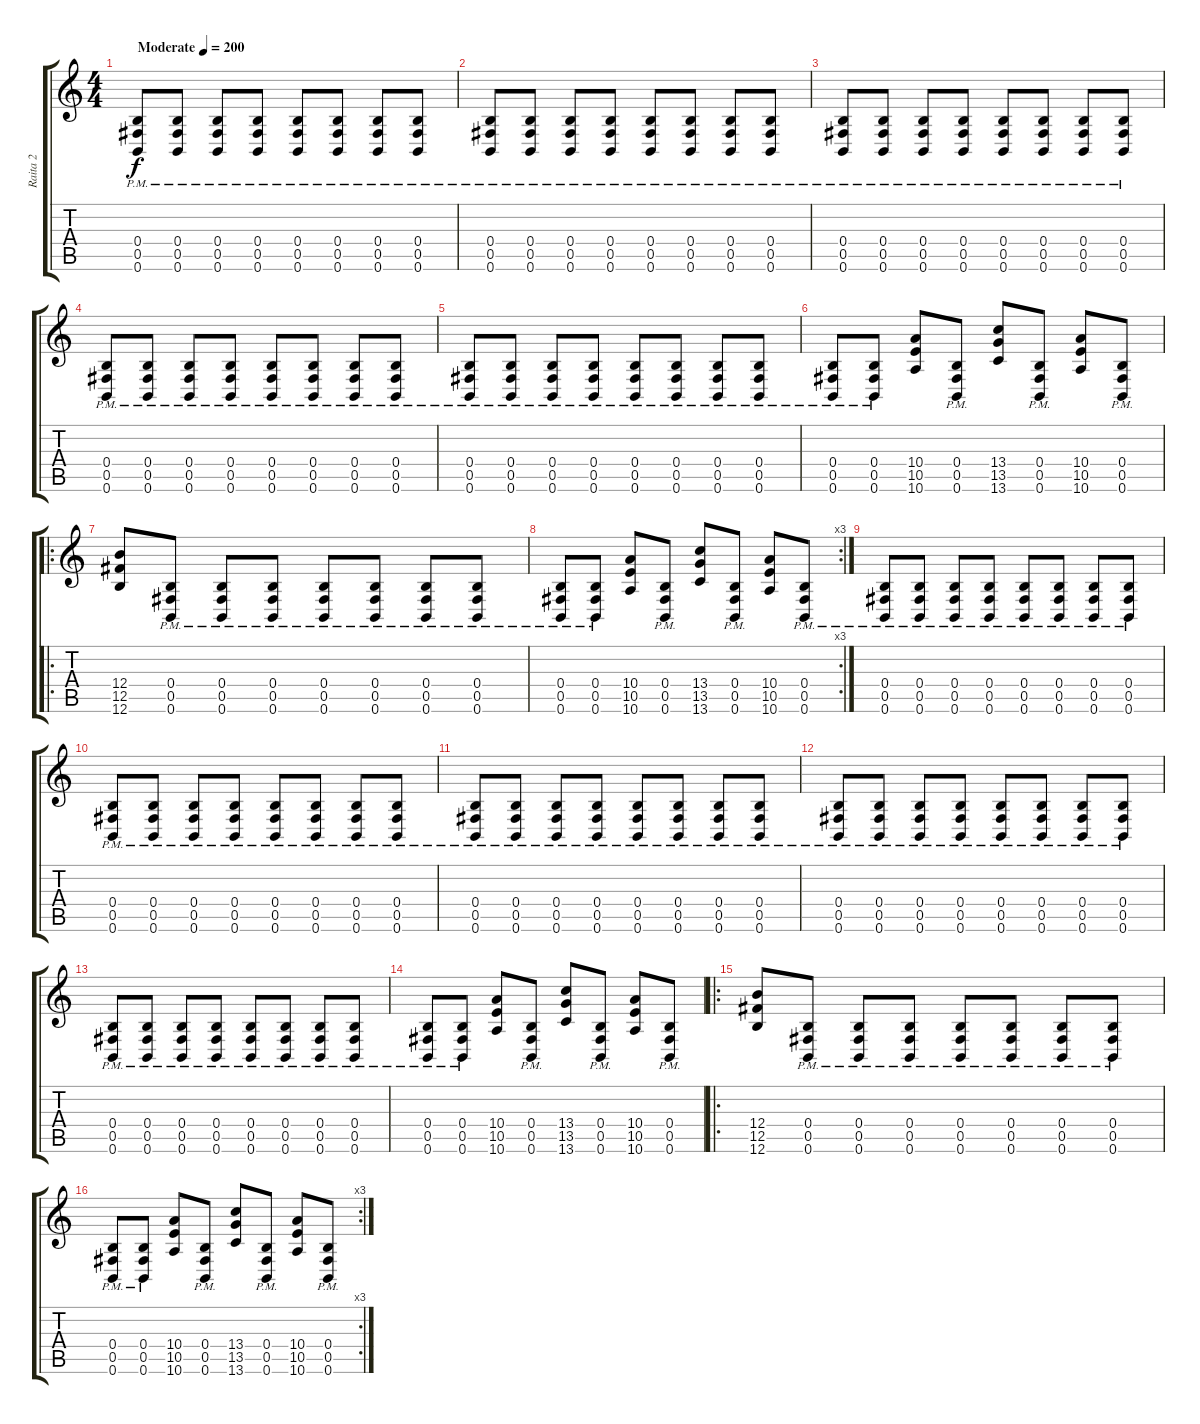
\track ("Raita 2" "Raita 2") {instrument distortionguitar}
\staff {score tabs}
\tuning (Db4 Ab3 E3 B2 Gb2 B1) {hide}
\ts (4 4)
\tempo (200 "Moderate")
\clef g2
\ks c
(0.4{pm} 0.5{pm} 0.6{pm}).8{dy f instrument distortionguitar} (0.4{pm} 0.5{pm} 0.6{pm}).8 (0.4{pm} 0.5{pm} 0.6{pm}).8 (0.4{pm} 0.5{pm} 0.6{pm}).8 (0.4{pm} 0.5{pm} 0.6{pm}).8 (0.4{pm} 0.5{pm} 0.6{pm}).8 (0.4{pm} 0.5{pm} 0.6{pm}).8 (0.4{pm} 0.5{pm} 0.6{pm}).8 |
(0.4{pm} 0.5{pm} 0.6{pm}).8 (0.4{pm} 0.5{pm} 0.6{pm}).8 (0.4{pm} 0.5{pm} 0.6{pm}).8 (0.4{pm} 0.5{pm} 0.6{pm}).8 (0.4{pm} 0.5{pm} 0.6{pm}).8 (0.4{pm} 0.5{pm} 0.6{pm}).8 (0.4{pm} 0.5{pm} 0.6{pm}).8 (0.4{pm} 0.5{pm} 0.6{pm}).8 |
(0.4{pm} 0.5{pm} 0.6{pm}).8 (0.4{pm} 0.5{pm} 0.6{pm}).8 (0.4{pm} 0.5{pm} 0.6{pm}).8 (0.4{pm} 0.5{pm} 0.6{pm}).8 (0.4{pm} 0.5{pm} 0.6{pm}).8 (0.4{pm} 0.5{pm} 0.6{pm}).8 (0.4{pm} 0.5{pm} 0.6{pm}).8 (0.4{pm} 0.5{pm} 0.6{pm}).8 |
(0.4{pm} 0.5{pm} 0.6{pm}).8 (0.4{pm} 0.5{pm} 0.6{pm}).8 (0.4{pm} 0.5{pm} 0.6{pm}).8 (0.4{pm} 0.5{pm} 0.6{pm}).8 (0.4{pm} 0.5{pm} 0.6{pm}).8 (0.4{pm} 0.5{pm} 0.6{pm}).8 (0.4{pm} 0.5{pm} 0.6{pm}).8 (0.4{pm} 0.5{pm} 0.6{pm}).8 |
(0.4{pm} 0.5{pm} 0.6{pm}).8 (0.4{pm} 0.5{pm} 0.6{pm}).8 (0.4{pm} 0.5{pm} 0.6{pm}).8 (0.4{pm} 0.5{pm} 0.6{pm}).8 (0.4{pm} 0.5{pm} 0.6{pm}).8 (0.4{pm} 0.5{pm} 0.6{pm}).8 (0.4{pm} 0.5{pm} 0.6{pm}).8 (0.4{pm} 0.5{pm} 0.6{pm}).8 |
(0.4{pm} 0.5{pm} 0.6{pm}).8 (0.4{pm} 0.5{pm} 0.6{pm}).8 (10.4 10.5 10.6).8 (0.4{pm} 0.5{pm} 0.6{pm}).8 (13.4 13.5 13.6).8 (0.4{pm} 0.5{pm} 0.6{pm}).8 (10.4 10.5 10.6).8 (0.4{pm} 0.5{pm} 0.6{pm}).8 |
\ro
(12.4 12.5 12.6).8 (0.4{pm} 0.5{pm} 0.6{pm}).8 (0.4{pm} 0.5{pm} 0.6{pm}).8 (0.4{pm} 0.5{pm} 0.6{pm}).8 (0.4{pm} 0.5{pm} 0.6{pm}).8 (0.4{pm} 0.5{pm} 0.6{pm}).8 (0.4{pm} 0.5{pm} 0.6{pm}).8 (0.4{pm} 0.5{pm} 0.6{pm}).8 |
\rc 3
(0.4{pm} 0.5{pm} 0.6{pm}).8 (0.4{pm} 0.5{pm} 0.6{pm}).8 (10.4 10.5 10.6).8 (0.4{pm} 0.5{pm} 0.6{pm}).8 (13.4 13.5 13.6).8 (0.4{pm} 0.5{pm} 0.6{pm}).8 (10.4 10.5 10.6).8 (0.4{pm} 0.5{pm} 0.6{pm}).8 |
(0.4{pm} 0.5{pm} 0.6{pm}).8 (0.4{pm} 0.5{pm} 0.6{pm}).8 (0.4{pm} 0.5{pm} 0.6{pm}).8 (0.4{pm} 0.5{pm} 0.6{pm}).8 (0.4{pm} 0.5{pm} 0.6{pm}).8 (0.4{pm} 0.5{pm} 0.6{pm}).8 (0.4{pm} 0.5{pm} 0.6{pm}).8 (0.4{pm} 0.5{pm} 0.6{pm}).8 |
(0.4{pm} 0.5{pm} 0.6{pm}).8 (0.4{pm} 0.5{pm} 0.6{pm}).8 (0.4{pm} 0.5{pm} 0.6{pm}).8 (0.4{pm} 0.5{pm} 0.6{pm}).8 (0.4{pm} 0.5{pm} 0.6{pm}).8 (0.4{pm} 0.5{pm} 0.6{pm}).8 (0.4{pm} 0.5{pm} 0.6{pm}).8 (0.4{pm} 0.5{pm} 0.6{pm}).8 |
(0.4{pm} 0.5{pm} 0.6{pm}).8 (0.4{pm} 0.5{pm} 0.6{pm}).8 (0.4{pm} 0.5{pm} 0.6{pm}).8 (0.4{pm} 0.5{pm} 0.6{pm}).8 (0.4{pm} 0.5{pm} 0.6{pm}).8 (0.4{pm} 0.5{pm} 0.6{pm}).8 (0.4{pm} 0.5{pm} 0.6{pm}).8 (0.4{pm} 0.5{pm} 0.6{pm}).8 |
(0.4{pm} 0.5{pm} 0.6{pm}).8 (0.4{pm} 0.5{pm} 0.6{pm}).8 (0.4{pm} 0.5{pm} 0.6{pm}).8 (0.4{pm} 0.5{pm} 0.6{pm}).8 (0.4{pm} 0.5{pm} 0.6{pm}).8 (0.4{pm} 0.5{pm} 0.6{pm}).8 (0.4{pm} 0.5{pm} 0.6{pm}).8 (0.4{pm} 0.5{pm} 0.6{pm}).8 |
(0.4{pm} 0.5{pm} 0.6{pm}).8 (0.4{pm} 0.5{pm} 0.6{pm}).8 (0.4{pm} 0.5{pm} 0.6{pm}).8 (0.4{pm} 0.5{pm} 0.6{pm}).8 (0.4{pm} 0.5{pm} 0.6{pm}).8 (0.4{pm} 0.5{pm} 0.6{pm}).8 (0.4{pm} 0.5{pm} 0.6{pm}).8 (0.4{pm} 0.5{pm} 0.6{pm}).8 |
(0.4{pm} 0.5{pm} 0.6{pm}).8 (0.4 0.5{pm} 0.6{pm}).8 (10.4 10.5 10.6).8 (0.4{pm} 0.5{pm} 0.6{pm}).8 (13.4 13.5 13.6).8 (0.4{pm} 0.5{pm} 0.6{pm}).8 (10.4 10.5 10.6).8 (0.4{pm} 0.5{pm} 0.6{pm}).8 |
\ro
(12.4 12.5 12.6).8 (0.4{pm} 0.5{pm} 0.6{pm}).8 (0.4{pm} 0.5{pm} 0.6{pm}).8 (0.4{pm} 0.5{pm} 0.6{pm}).8 (0.4{pm} 0.5{pm} 0.6{pm}).8 (0.4{pm} 0.5{pm} 0.6{pm}).8 (0.4{pm} 0.5{pm} 0.6{pm}).8 (0.4{pm} 0.5{pm} 0.6{pm}).8 |
\rc 3
(0.4{pm} 0.5{pm} 0.6{pm}).8 (0.4{pm} 0.5{pm} 0.6{pm}).8 (10.4 10.5 10.6).8 (0.4{pm} 0.5{pm} 0.6{pm}).8 (13.4 13.5 13.6).8 (0.4{pm} 0.5{pm} 0.6{pm}).8 (10.4 10.5 10.6).8 (0.4{pm} 0.5{pm} 0.6{pm}).8
